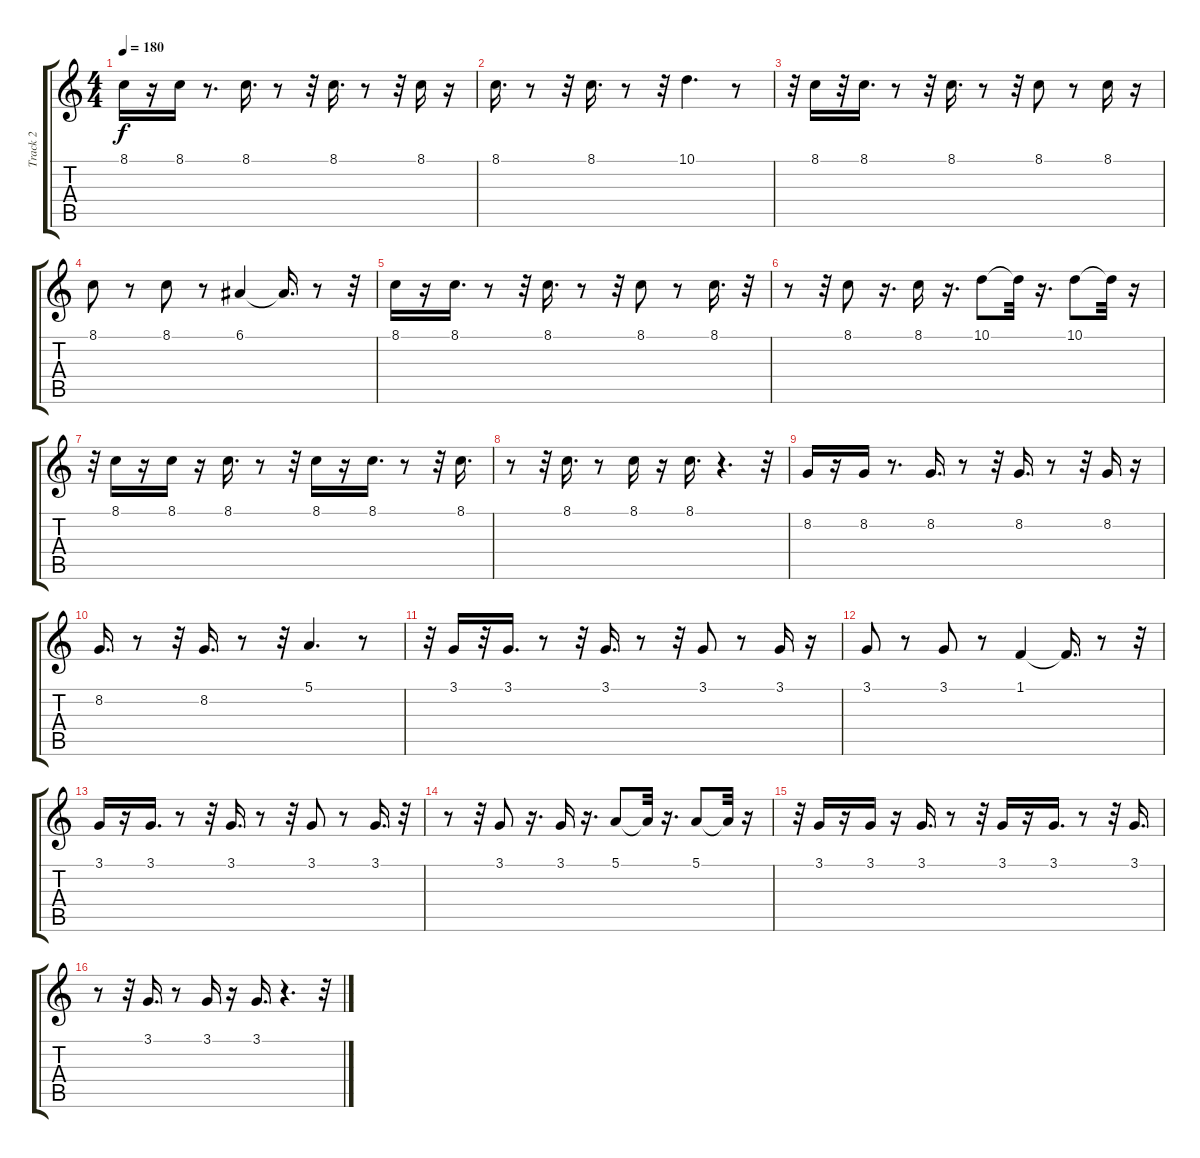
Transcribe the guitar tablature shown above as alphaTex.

\track ("Track 2" "Track 2") {instrument flute}
\staff {score tabs}
\tuning (E4 B3 G3 D3 A2 E2) {hide}
\ts (4 4)
\tempo 180
\clef g2
\ks c
8.1.16{dy f} r.16 8.1.16 r.8{d} 8.1.16{d} r.8 r.32 8.1.16{d} r.8 r.32 8.1.16 r.16 |
8.1.16{d} r.8 r.32 8.1.16{d} r.8 r.32 10.1.4{d} r.8 |
r.32 8.1.16 r.32 8.1.16{d} r.8 r.32 8.1.16{d} r.8 r.32 8.1.8 r.8 8.1.16 r.16 |
8.1.8 r.8 8.1.8 r.8 6.1.4 6.1{t}.16{d} r.8 r.32 |
8.1.16 r.16 8.1.16{d} r.8 r.32 8.1.16{d} r.8 r.32 8.1.8 r.8 8.1.16{d} r.32 |
r.8 r.32 8.1.8 r.16{d} 8.1.16 r.16{d} 10.1.8 10.1{t}.32 r.16{d} 10.1.8 10.1{t}.32 r.16 |
r.32 8.1.16 r.16 8.1.16 r.16 8.1.16{d} r.8 r.32 8.1.16 r.16 8.1.16{d} r.8 r.32 8.1.16{d} |
r.8 r.32 8.1.16{d} r.8 8.1.16 r.16 8.1.16{d} r.4{d} r.32 |
8.2.16 r.16 8.2.16 r.8{d} 8.2.16{d} r.8 r.32 8.2.16{d} r.8 r.32 8.2.16 r.16 |
8.2.16{d} r.8 r.32 8.2.16{d} r.8 r.32 5.1.4{d} r.8 |
r.32 3.1.16 r.32 3.1.16{d} r.8 r.32 3.1.16{d} r.8 r.32 3.1.8 r.8 3.1.16 r.16 |
3.1.8 r.8 3.1.8 r.8 1.1.4 1.1{t}.16{d} r.8 r.32 |
3.1.16 r.16 3.1.16{d} r.8 r.32 3.1.16{d} r.8 r.32 3.1.8 r.8 3.1.16{d} r.32 |
r.8 r.32 3.1.8 r.16{d} 3.1.16 r.16{d} 5.1.8 5.1{t}.32 r.16{d} 5.1.8 5.1{t}.32 r.16 |
r.32 3.1.16 r.16 3.1.16 r.16 3.1.16{d} r.8 r.32 3.1.16 r.16 3.1.16{d} r.8 r.32 3.1.16{d} |
r.8 r.32 3.1.16{d} r.8 3.1.16 r.16 3.1.16{d} r.4{d} r.32
